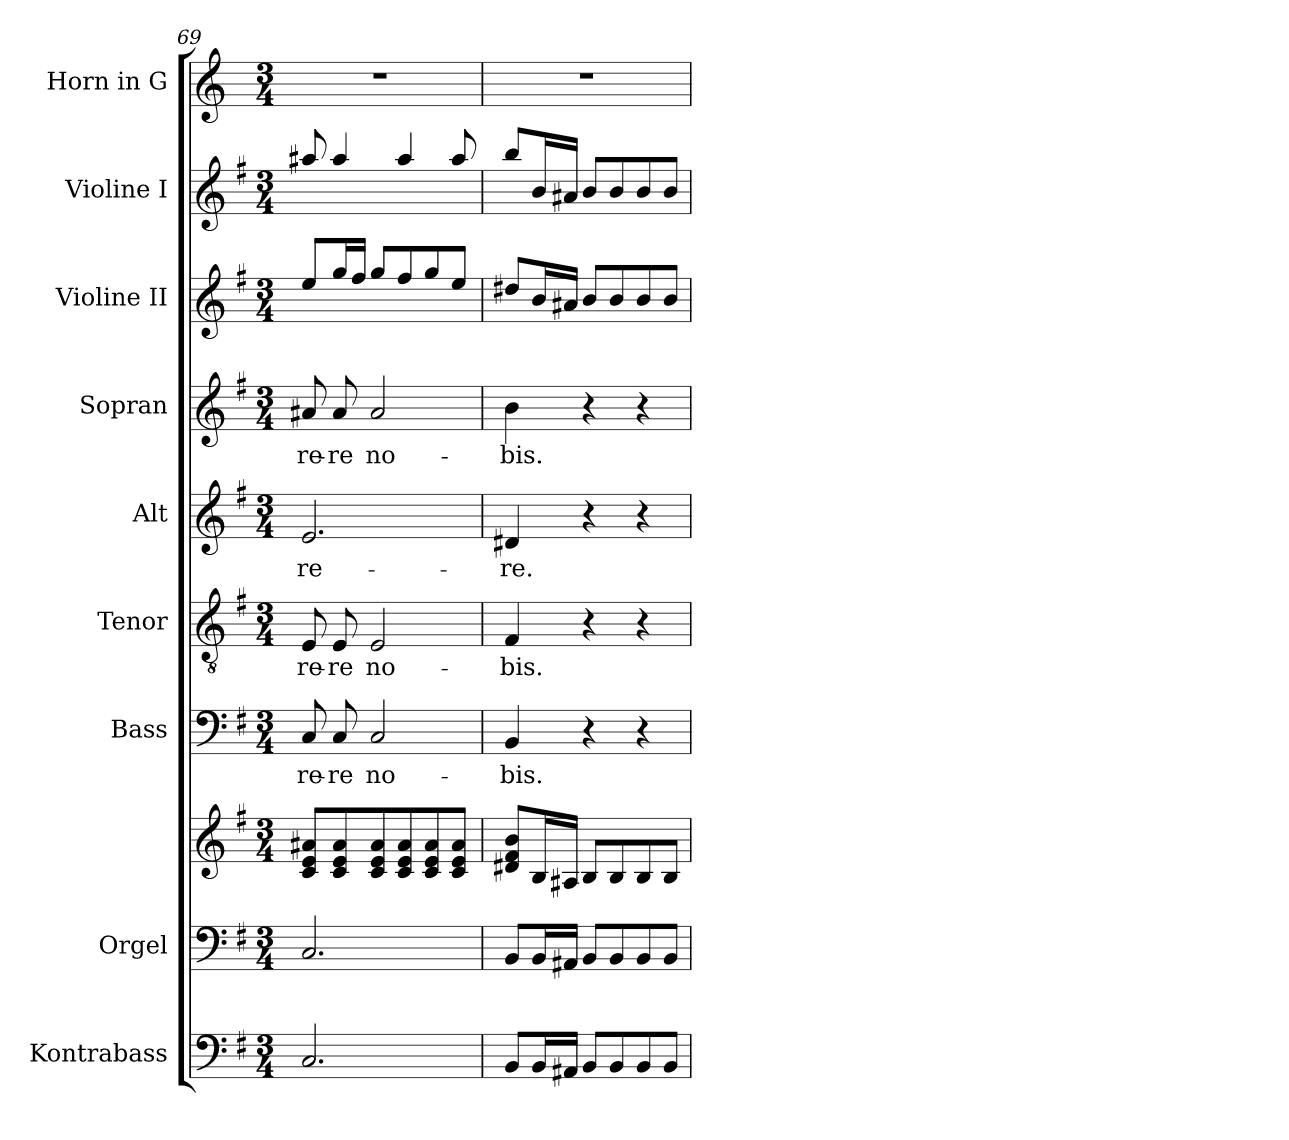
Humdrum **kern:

**kern	**kern	**kern	**kern	**text	**kern	**text	**kern	**text	**kern	**text	**kern	**kern	**kern
*part9	*part8	*part8	*part7	*part7	*part6	*part6	*part5	*part5	*part4	*part4	*part3	*part2	*part1
*staff10	*staff9	*staff8	*staff7	*staff7	*staff6	*staff6	*staff5	*staff5	*staff4	*staff4	*staff3	*staff2	*staff1
*I"Kontrabass	*I"Orgel	*	*I"Bass	*	*I"Tenor	*	*I"Alt	*	*I"Sopran	*	*I"Violine II	*I"Violine I	*I"Horn in G
*I'Kb.	*I'Org.	*	*I'B	*	*I'T	*	*I'A	*	*I'S	*	*I'Vl. II	*I'Vl. I	*I'Hrn.
*clefF4	*clefF4	*clefG2	*clefF4	*	*clefGv2	*	*clefG2	*	*clefG2	*	*clefG2	*clefG2	*clefG2
*ITrd7c12	*	*	*	*	*	*	*	*	*	*	*ITrd7c12	*ITrd7c12	*ITrd3c5
*k[f#]	*k[f#]	*k[f#]	*k[f#]	*	*k[f#]	*	*k[f#]	*	*k[f#]	*	*k[f#]	*k[f#]	*k[f#]
*G:	*G:	*G:	*G:	*	*G:	*	*G:	*	*G:	*	*G:	*G:	*G:
*M3/4	*M3/4	*M3/4	*M3/4	*	*M3/4	*	*M3/4	*	*M3/4	*	*M3/4	*M3/4	*M3/4
=69	=69	=69	=69	=69	=69	=69	=69	=69	=69	=69	=69	=69	=69
!	!	!	!	!LO:LY:b	!	!LO:LY:b	!	!LO:LY:b	!	!LO:LY:b	!	!	!
2.CC/	2.C/	8c/ 8e/ 8a#X/L	8C/	-re-	8E/	-re-	2.e/	-re-	8a#X/	-re-	8e/L	8a#X/	2.r
!	!	!	!	!LO:LY:b	!	!LO:LY:b	!	!	!	!LO:LY:b	!	!	!
.	.	8c/ 8e/ 8a#/	8C/	-re	8E/	-re	.	.	8a#/	-re	16g/L	4a#/	.
.	.	.	.	.	.	.	.	.	.	.	16f#/JJ	.	.
!	!	!	!	!LO:LY:b	!	!LO:LY:b	!	!	!	!LO:LY:b	!	!	!
.	.	8c/ 8e/ 8a#/	2C/	no-	2E/	no-	.	.	2a#/	no-	8g/L	.	.
.	.	8c/ 8e/ 8a#/	.	.	.	.	.	.	.	.	8f#/	4a#/	.
.	.	8c/ 8e/ 8a#/	.	.	.	.	.	.	.	.	8g/	.	.
.	.	8c/ 8e/ 8a#/J	.	.	.	.	.	.	.	.	8e/J	8a#/	.
!!LO:PB:g=z
=70	=70	=70	=70	=70	=70	=70	=70	=70	=70	=70	=70	=70	=70
!	!	!	!	!LO:LY:b	!	!LO:LY:b	!	!LO:LY:b	!	!LO:LY:b	!	!	!
8BBB/L	8BB/L	8d#X/ 8f#/ 8b/L	4BB/	-bis.	4F#/	-bis.	4d#X/	-re.	4b\	-bis.	8d#X/L	8b/L	2.r
16BBB/L	16BB/L	16B/L	.	.	.	.	.	.	.	.	16B/L	16B/L	.
16AAA#X/JJ	16AA#X/JJ	16A#X/JJ	.	.	.	.	.	.	.	.	16A#X/JJ	16A#X/JJ	.
8BBB/L	8BB/L	8B/L	4r	.	4r	.	4r	.	4r	.	8B/L	8B/L	.
8BBB/	8BB/	8B/	.	.	.	.	.	.	.	.	8B/	8B/	.
8BBB/	8BB/	8B/	4r	.	4r	.	4r	.	4r	.	8B/	8B/	.
8BBB/J	8BB/J	8B/J	.	.	.	.	.	.	.	.	8B/J	8B/J	.
=	=	=	=	=	=	=	=	=	=	=	=	=	=
*-	*-	*-	*-	*-	*-	*-	*-	*-	*-	*-	*-	*-	*-
